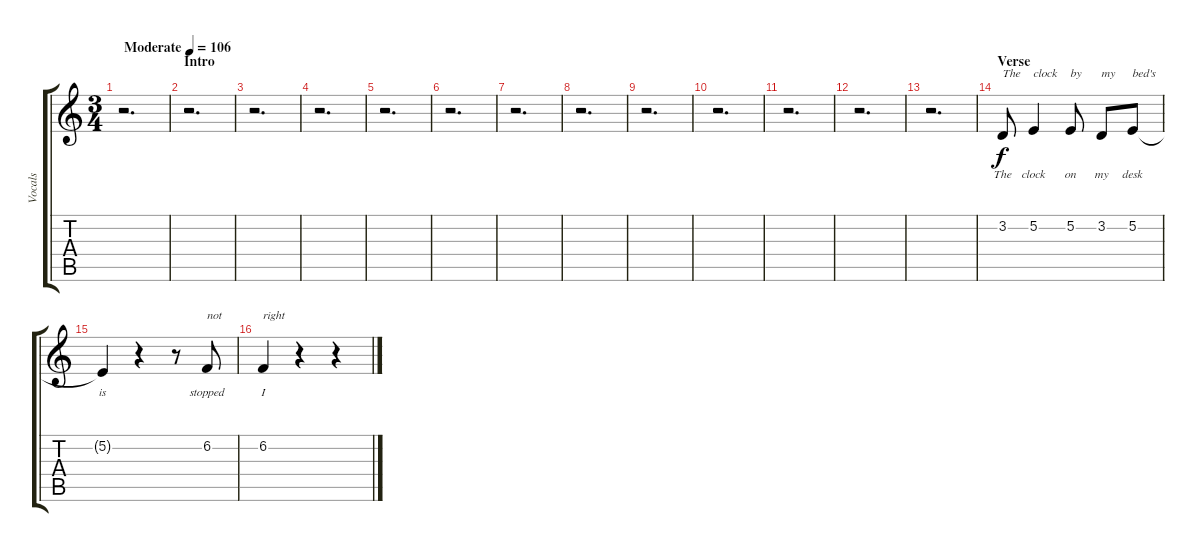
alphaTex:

\track ("Vocals" "Vocals") {instrument steeldrums}
\staff {score tabs}
\tuning (E4 B3 G3 D3 A2 E2) {hide}
\ts (3 4)
\tempo (106 "Moderate")
\clef g2
\ks c
r.2{d dy f instrument steeldrums} |
\section ("" "Intro")
r.2{d} |
r.2{d} |
r.2{d} |
r.2{d} |
r.2{d} |
r.2{d} |
r.2{d} |
r.2{d} |
r.2{d} |
r.2{d} |
r.2{d} |
r.2{d} |
\section ("" "Verse")
3.2.8{txt "The" lyrics (0 "The") lyrics (1 "") lyrics (2 "") lyrics (3 "") lyrics (4 "")} 5.2.4{txt "clock" lyrics (0 "clock") lyrics (1 "") lyrics (2 "") lyrics (3 "") lyrics (4 "")} 5.2.8{txt "by" lyrics (0 "on") lyrics (1 "") lyrics (2 "") lyrics (3 "") lyrics (4 "")} 3.2.8{txt "my" lyrics (0 "my") lyrics (1 "") lyrics (2 "") lyrics (3 "") lyrics (4 "")} 5.2.8{txt "bed's" lyrics (0 "desk") lyrics (1 "") lyrics (2 "") lyrics (3 "") lyrics (4 "")} |
5.2{t}.4{lyrics (0 "is") lyrics (1 "") lyrics (2 "") lyrics (3 "") lyrics (4 "")} r.4 r.8 6.2.8{txt "not" lyrics (0 "stopped") lyrics (1 "") lyrics (2 "") lyrics (3 "") lyrics (4 "")} |
6.2.4{txt "right" lyrics (0 "I") lyrics (1 "") lyrics (2 "") lyrics (3 "") lyrics (4 "")} r.4 r.4
